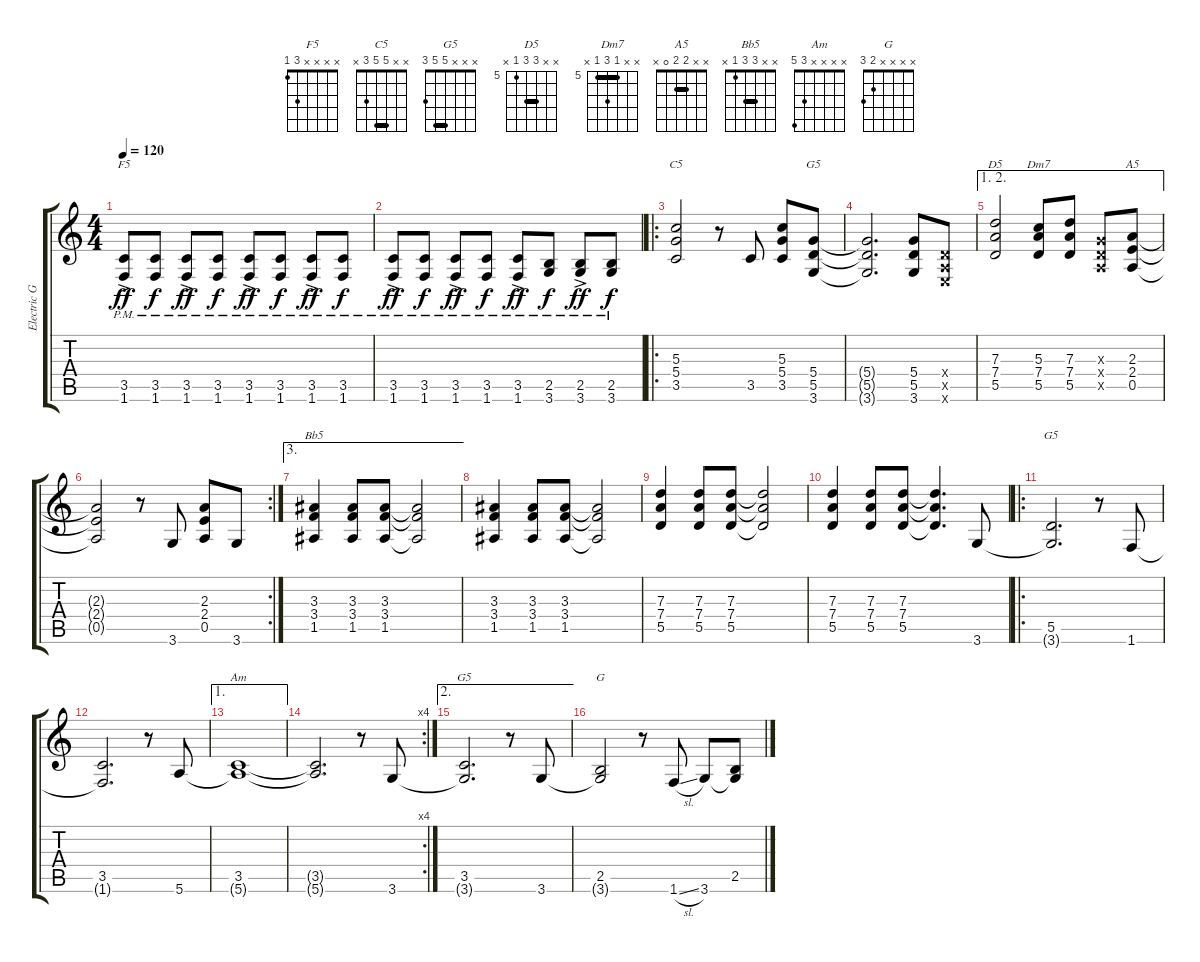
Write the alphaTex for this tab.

\track ("Electric Guitar" "Electric G") {instrument acousticguitarsteel bank 177}
\staff {score tabs}
\tuning (E4 B3 G3 D3 A2 E2) {hide}
\chord ("F5" x x x x 3 1)
\chord ("C5" x x 5 5 3 x) {barre 5}
\chord ("G5" x x x 5 5 3)
\chord ("D5" x x 7 7 5 x) {firstfret 5 barre 7}
\chord ("Dm7" x x 5 7 5 x) {firstfret 5 barre 5}
\chord ("A5" x x 2 2 0 x) {barre 2}
\chord ("Bb5" x x 3 3 1 x) {barre 3}
\chord ("G5" x x x x 5 3)
\chord ("Am" x x x x 3 5)
\chord ("G5" x x x 5 5 3) {barre 5}
\chord ("G" x x x x 2 3)
\ts (4 4)
\tempo 120
\clef g2
\ks c
(3.5{pm} 1.6{ac pm}).8{ch "F5" dy ff} (3.5{pm} 1.6{pm}).8{dy f} (3.5{pm} 1.6{ac pm}).8{dy ff} (3.5{pm} 1.6{pm}).8{dy f} (3.5{pm} 1.6{ac pm}).8{dy ff} (3.5{pm} 1.6{pm}).8{dy f} (3.5{pm} 1.6{ac pm}).8{dy ff} (3.5{pm} 1.6{pm}).8{dy f} |
(3.5{pm} 1.6{ac pm}).8{dy ff} (3.5{pm} 1.6{pm}).8{dy f} (3.5{pm} 1.6{ac pm}).8{dy ff} (3.5{pm} 1.6{pm}).8{dy f} (3.5{pm} 1.6{ac pm}).8{dy ff} (2.5{pm} 3.6{pm}).8{dy f} (2.5{pm} 3.6{ac pm}).8{dy ff} (2.5{pm} 3.6{pm}).8{dy f} |
\ro
(5.3 5.4 3.5).2{ch "C5"} r.8 3.5.8 (5.3 5.4 3.5).8 (5.4 5.5 3.6).8{ch "G5"} |
(5.4{t} 5.5{t} 3.6{t}).2{d} (5.4 5.5 3.6).8 (0.4{x} 0.5{x} 0.6{x}).8 |
\ae (1 2)
(7.3 7.4 5.5).2{ch "D5"} (5.3 7.4 5.5).8{ch "Dm7"} (7.3 7.4 5.5).8 (0.3{x} 0.4{x} 0.5{x}).8 (2.3 2.4 0.5).8{ch "A5"} |
\rc 2
(2.3{t} 2.4{t} 0.5{t}).2 r.8 3.6.8 (2.3 2.4 0.5).8 3.6.8 |
\ae 3
(3.3 3.4 1.5).4{ch "Bb5"} (3.3 3.4 1.5).8 (3.3 3.4 1.5).8 (3.3{t} 3.4{t} 1.5{t}).2 |
(3.3 3.4 1.5).4 (3.3 3.4 1.5).8 (3.3 3.4 1.5).8 (3.3{t} 3.4{t} 1.5{t}).2 |
(7.3 7.4 5.5).4 (7.3 7.4 5.5).8 (7.3 7.4 5.5).8 (7.3{t} 7.4{t} 5.5{t}).2 |
(7.3 7.4 5.5).4 (7.3 7.4 5.5).8 (7.3 7.4 5.5).8 (7.3{t} 7.4{t} 5.5{t}).4{d} 3.6.8 |
\ro
(5.5 3.6{t}).2{d ch "G5"} r.8 1.6.8 |
(3.5 1.6{t}).2{d} r.8 5.6.8 |
\ae 1
(3.5 5.6{t}).1{ch "Am"} |
\rc 4
(3.5{t} 5.6{t}).2{d} r.8 3.6.8 |
\ae 2
(3.5 3.6{t}).2{d ch "G5"} r.8 3.6.8 |
(2.5 3.6{t}).2{ch "G"} r.8 1.6{sl}.8 3.6.8 (2.5 3.6{t}).8
